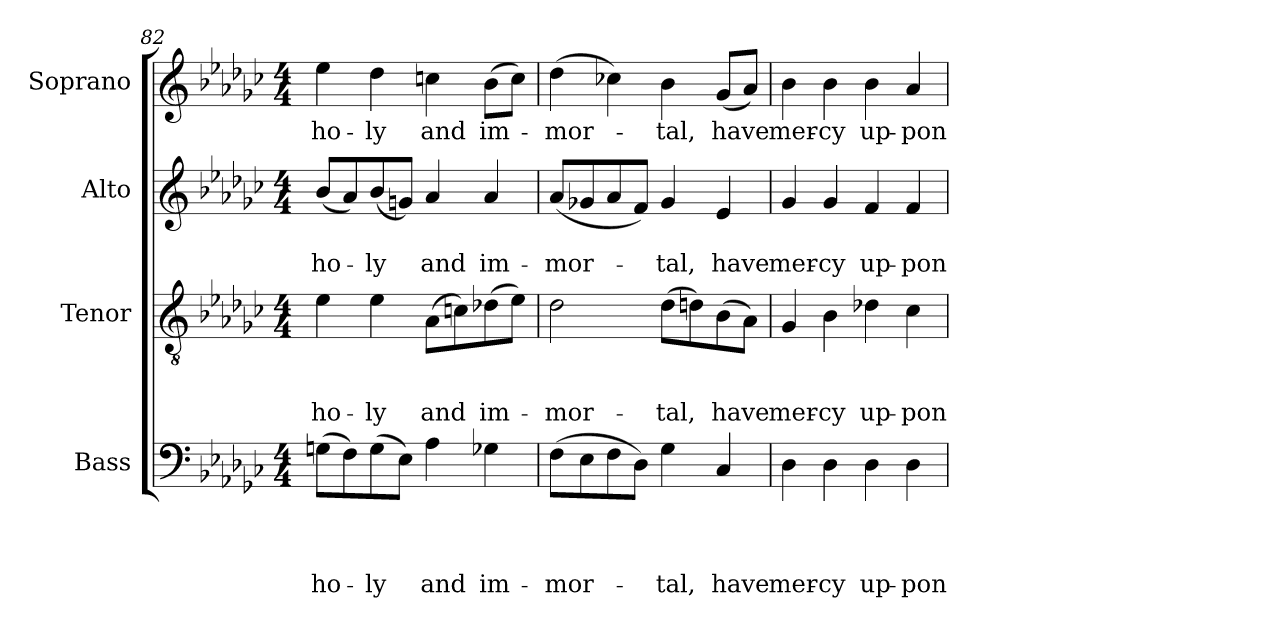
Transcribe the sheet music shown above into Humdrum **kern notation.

**kern	**text	**text	**text	**text	**kern	**text	**text	**text	**kern	**text	**text	**kern	**text
*part4	*part4	*part4	*part4	*part4	*part3	*part3	*part3	*part3	*part2	*part2	*part2	*part1	*part1
*staff4	*staff4	*staff4	*staff4	*staff4	*staff3	*staff3	*staff3	*staff3	*staff2	*staff2	*staff2	*staff1	*staff1
*I"Bass	*	*	*	*	*I"Tenor	*	*	*	*I"Alto	*	*	*I"Soprano	*
*clefF4	*	*	*	*	*clefGv2	*	*	*	*clefG2	*	*	*clefG2	*
*k[b-e-a-d-g-c-]	*	*	*	*	*k[b-e-a-d-g-c-]	*	*	*	*k[b-e-a-d-g-c-]	*	*	*k[b-e-a-d-g-c-]	*
*G-:	*	*	*	*	*G-:	*	*	*	*G-:	*	*	*G-:	*
*M4/4	*	*	*	*	*M4/4	*	*	*	*M4/4	*	*	*M4/4	*
=82	=82	=82	=82	=82	=82	=82	=82	=82	=82	=82	=82	=82	=82
!	!	!	!	!LO:LY:b	!	!	!	!LO:LY:b	!	!	!LO:LY:b	!	!LO:LY:b
(>8Gn\L	.	.	.	ho-	4e-\	.	.	ho-	(<8b-/L	.	ho-	4ee-\	ho-
8F\)	.	.	.	.	.	.	.	.	8a-/)	.	.	.	.
!	!	!	!	!LO:LY:b	!	!	!	!LO:LY:b	!	!	!LO:LY:b	!	!LO:LY:b
(>8G\	.	.	.	-ly	4e-\	.	.	-ly	(<8b-/	.	-ly	4dd-\	-ly
8E-\J)	.	.	.	.	.	.	.	.	8gn/J)	.	.	.	.
!	!	!	!	!LO:LY:b	!	!	!	!LO:LY:b	!	!	!LO:LY:b	!	!LO:LY:b
4A-\	.	.	.	and	(>8A-\L	.	.	and	4a-/	.	and	4ccn\	and
.	.	.	.	.	8cn\)	.	.	.	.	.	.	.	.
!	!	!	!	!LO:LY:b	!	!	!	!LO:LY:b	!	!	!LO:LY:b	!	!LO:LY:b
4G-X\	.	.	.	im-	(>8d-X\	.	.	im-	4a-/	.	im-	(>8b-\L	im-
.	.	.	.	.	8e-\J)	.	.	.	.	.	.	8cc\J)	.
!!LO:LB:g=z
=83	=83	=83	=83	=83	=83	=83	=83	=83	=83	=83	=83	=83	=83
!	!	!	!	!LO:LY:b	!	!	!	!LO:LY:b	!	!	!LO:LY:b	!	!LO:LY:b
(>8F\L	.	.	.	-mor-	2d-\	.	.	-mor-	(<8a-/L	.	-mor-	(>4dd-\	-mor-
8E-\	.	.	.	.	.	.	.	.	8g-X/	.	.	.	.
8F\	.	.	.	.	.	.	.	.	8a-/	.	.	4cc-X\)	.
8D-\J)	.	.	.	.	.	.	.	.	8f/J)	.	.	.	.
!	!	!	!	!LO:LY:b	!	!	!	!LO:LY:b	!	!	!LO:LY:b	!	!LO:LY:b
4G-\	.	.	.	-tal,	(>8d-\L	.	.	-tal,	4g-/	.	-tal,	4b-\	-tal,
.	.	.	.	.	8dn\)	.	.	.	.	.	.	.	.
!	!	!	!	!LO:LY:b	!	!	!	!LO:LY:b	!	!	!LO:LY:b	!	!LO:LY:b
4C-/	.	.	.	have	(>8B-\	.	.	have	4e-/	.	have	(<8g-/L	have
.	.	.	.	.	8A-\J)	.	.	.	.	.	.	8a-/J)	.
=84	=84	=84	=84	=84	=84	=84	=84	=84	=84	=84	=84	=84	=84
!	!	!	!	!LO:LY:b	!	!	!	!LO:LY:b	!	!	!LO:LY:b	!	!LO:LY:b
4D-\	.	.	.	mer-	4G-/	.	.	mer-	4g-/	.	mer-	4b-\	mer-
!	!	!	!	!LO:LY:b	!	!	!	!LO:LY:b	!	!	!LO:LY:b	!	!LO:LY:b
4D-\	.	.	.	-cy	4B-\	.	.	-cy	4g-/	.	-cy	4b-\	-cy
!	!	!	!	!LO:LY:b	!	!	!	!LO:LY:b	!	!	!LO:LY:b	!	!LO:LY:b
4D-\	.	.	.	up-	4d-X\	.	.	up-	4f/	.	up-	4b-\	up-
!	!	!	!	!LO:LY:b	!	!	!	!LO:LY:b	!	!	!LO:LY:b	!	!LO:LY:b
4D-\	.	.	.	-pon	4c-\	.	.	-pon	4f/	.	-pon	4a-/	-pon
=	=	=	=	=	=	=	=	=	=	=	=	=	=
*-	*-	*-	*-	*-	*-	*-	*-	*-	*-	*-	*-	*-	*-
